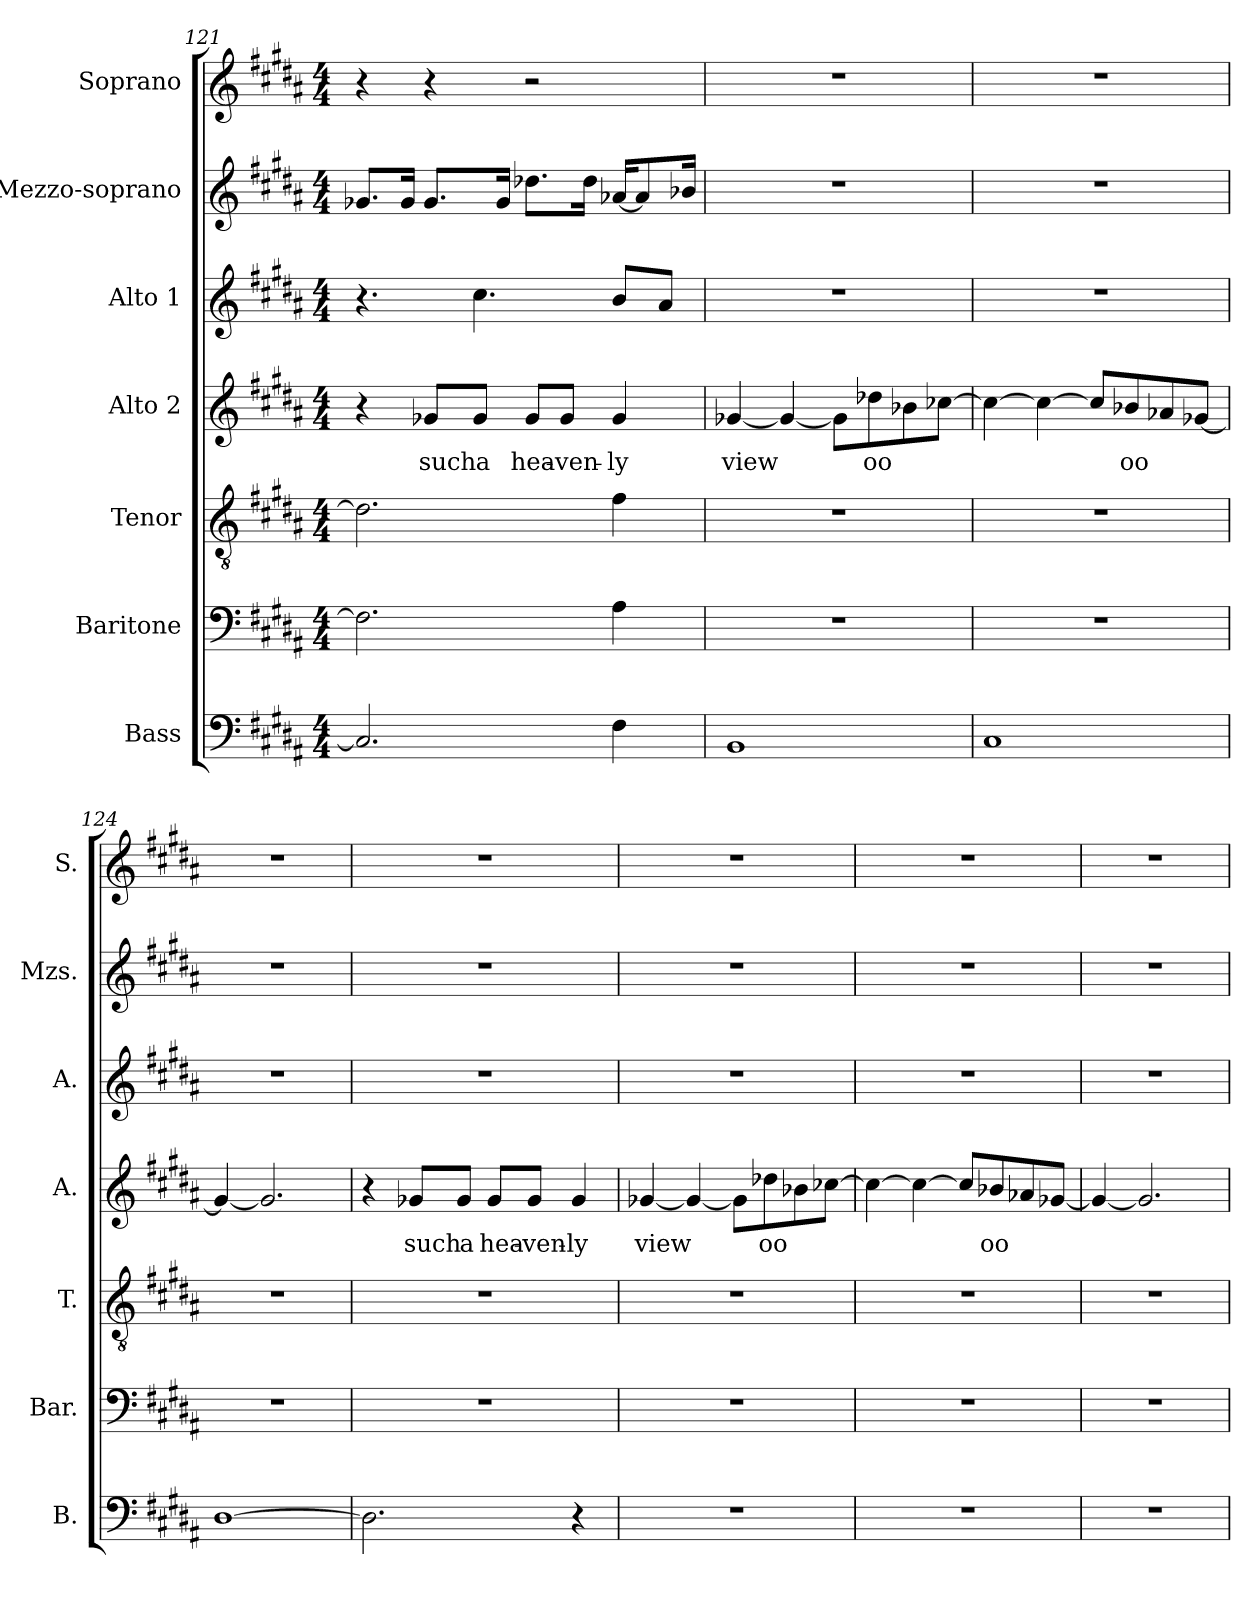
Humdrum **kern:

**kern	**kern	**kern	**kern	**text	**kern	**kern	**kern
*part7	*part6	*part5	*part4	*part4	*part3	*part2	*part1
*staff7	*staff6	*staff5	*staff4	*staff4	*staff3	*staff2	*staff1
*I"Bass	*I"Baritone	*I"Tenor	*I"Alto 2	*	*I"Alto 1	*I"Mezzo-soprano	*I"Soprano
*I'B.	*I'Bar.	*I'T.	*I'A.	*	*I'A.	*I'Mzs.	*I'S.
!!LO:PB:g=z
*clefF4	*clefF4	*clefGv2	*clefG2	*	*clefG2	*clefG2	*clefG2
*k[f#c#g#d#a#]	*k[f#c#g#d#a#]	*k[f#c#g#d#a#]	*k[f#c#g#d#a#]	*	*k[f#c#g#d#a#]	*k[f#c#g#d#a#]	*k[f#c#g#d#a#]
*M4/4	*M4/4	*M4/4	*M4/4	*	*M4/4	*M4/4	*M4/4
=121	=121	=121	=121	=121	=121	=121	=121
2.C#/]	2.F#\]	2.d#\]	4r	.	4.r	8.g-X/L	4r
.	.	.	.	.	.	16g-/Jk	.
!	!	!	!	!LO:LY:b	!	!	!
.	.	.	8g-X/L	such	.	8.g-/L	4r
!	!	!	!	!LO:LY:b	!	!	!
.	.	.	8g-/J	a	4.cc#\	.	.
.	.	.	.	.	.	16g-/Jk	.
!	!	!	!	!LO:LY:b	!	!	!
.	.	.	8g-/L	hea-	.	8.dd-X\L	2r
!	!	!	!	!LO:LY:b	!	!	!
.	.	.	8g-/J	-ven-	.	.	.
.	.	.	.	.	.	16dd-\Jk	.
!	!	!	!	!LO:LY:b	!	!	!
4F#\	4A#\	4f#\	4g-/	-ly	8b/L	[16a-X/KL	.
.	.	.	.	.	.	8a-/]	.
.	.	.	.	.	8a#/J	.	.
.	.	.	.	.	.	16b-X/Jk	.
=122	=122	=122	=122	=122	=122	=122	=122
!	!	!	!	!LO:LY:b	!	!	!
1BB	1r	1r	[4g-X/	view	1r	1r	1r
.	.	.	4g-/_	.	.	.	.
.	.	.	8g-\L]	.	.	.	.
!	!	!	!	!LO:LY:b	!	!	!
.	.	.	8dd-X\	oo	.	.	.
.	.	.	8b-X\	.	.	.	.
.	.	.	[8cc-X\J	.	.	.	.
=123	=123	=123	=123	=123	=123	=123	=123
1C#	1r	1r	4cc-\_	.	1r	1r	1r
.	.	.	4cc-\_	.	.	.	.
.	.	.	8cc-/L]	.	.	.	.
!	!	!	!	!LO:LY:b	!	!	!
.	.	.	8b-X/	oo	.	.	.
.	.	.	8a-X/	.	.	.	.
.	.	.	[8g-X/J	.	.	.	.
=124	=124	=124	=124	=124	=124	=124	=124
[1D#	1r	1r	4g-/_	.	1r	1r	1r
.	.	.	2.g-/]	.	.	.	.
!!LO:PB:g=z
=125	=125	=125	=125	=125	=125	=125	=125
2.D#\]	1r	1r	4r	.	1r	1r	1r
!	!	!	!	!LO:LY:b	!	!	!
.	.	.	8g-X/L	such	.	.	.
!	!	!	!	!LO:LY:b	!	!	!
.	.	.	8g-/J	a	.	.	.
!	!	!	!	!LO:LY:b	!	!	!
.	.	.	8g-/L	hea-	.	.	.
!	!	!	!	!LO:LY:b	!	!	!
.	.	.	8g-/J	-ven-	.	.	.
!	!	!	!	!LO:LY:b	!	!	!
4r	.	.	4g-/	-ly	.	.	.
=126	=126	=126	=126	=126	=126	=126	=126
!	!	!	!	!LO:LY:b	!	!	!
1r	1r	1r	[4g-X/	view	1r	1r	1r
.	.	.	4g-/_	.	.	.	.
.	.	.	8g-\L]	.	.	.	.
!	!	!	!	!LO:LY:b	!	!	!
.	.	.	8dd-X\	oo	.	.	.
.	.	.	8b-X\	.	.	.	.
.	.	.	[8cc-X\J	.	.	.	.
=127	=127	=127	=127	=127	=127	=127	=127
1r	1r	1r	4cc-\_	.	1r	1r	1r
.	.	.	4cc-\_	.	.	.	.
.	.	.	8cc-/L]	.	.	.	.
!	!	!	!	!LO:LY:b	!	!	!
.	.	.	8b-X/	oo	.	.	.
.	.	.	8a-X/	.	.	.	.
.	.	.	[8g-X/J	.	.	.	.
=128	=128	=128	=128	=128	=128	=128	=128
1r	1r	1r	4g-/_	.	1r	1r	1r
.	.	.	2.g-/]	.	.	.	.
=	=	=	=	=	=	=	=
*-	*-	*-	*-	*-	*-	*-	*-
